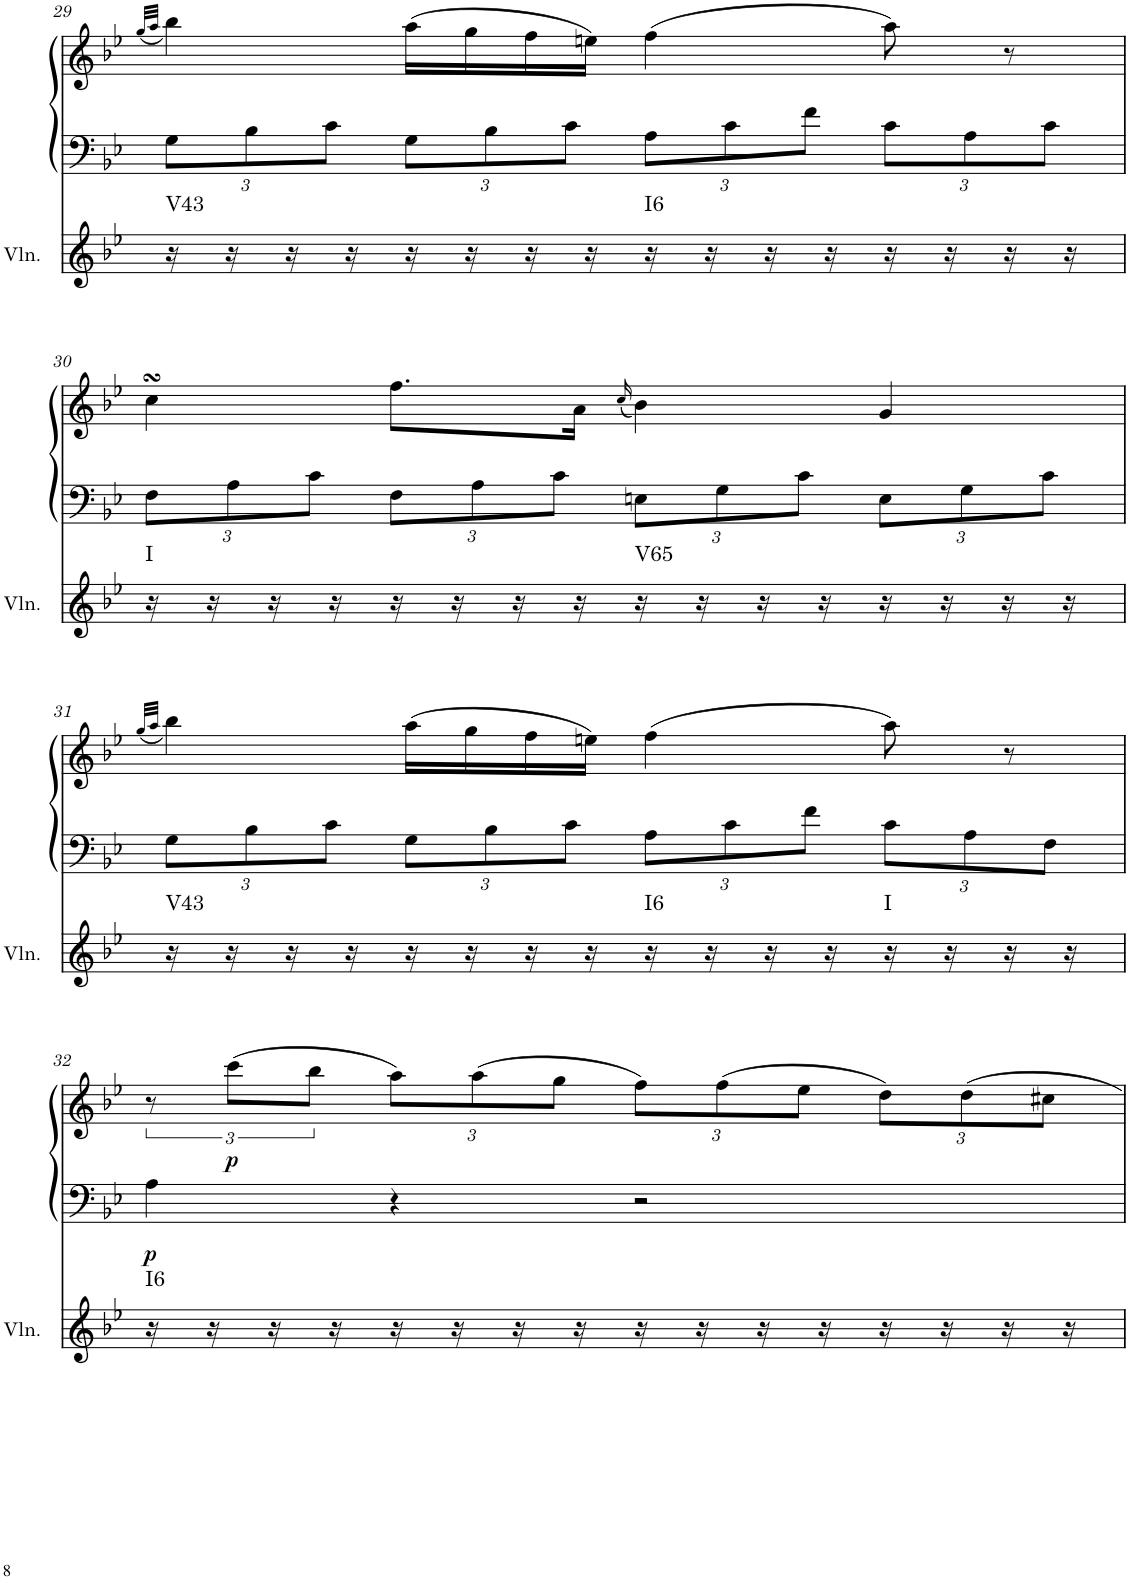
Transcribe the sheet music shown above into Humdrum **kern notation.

**kern	**harte	**kern	**kern	**dynam
*part2	*part2	*part1	*part1	*part1
*staff3	*	*staff2	*staff1	*staff1/2
*I"Violin	*	*I"Klavier linke Hand	*	*
*I'Vln.	*	*	*	*
!!LO:PB:g=z
*clefG2	*	*clefF4	*clefG2	*
*k[b-e-]	*	*k[b-e-]	*k[b-e-]	*
*M2/2	*	*M2/2	*M2/2	*
*met(c|)	*	*met(c|)	*met(c|)	*
=29	=29	=29	=29	=29
.	.	.	(32qgg/LLL	.
.	.	.	32qaa/JJJ	.
*	*	*Xbrackettup	*	*
!	!LO:H:kt=V43	!	!	!
16r	N	12G\L	4bb-\)	.
16r	.	.	.	.
.	.	12B-\	.	.
16r	.	.	.	.
.	.	12c\J	.	.
16r	.	.	.	.
16r	.	12G\L	(16aa\LL	.
16r	.	.	16gg\	.
.	.	12B-\	.	.
16r	.	.	16ff\	.
.	.	12c\J	.	.
16r	.	.	16een\JJ)	.
!	!LO:H:kt=I6	!	!	!
16r	N	12A\L	(4ff\	.
16r	.	.	.	.
.	.	12c\	.	.
16r	.	.	.	.
.	.	12f\J	.	.
16r	.	.	.	.
16r	.	12c\L	8aa\)	.
16r	.	.	.	.
.	.	12A\	.	.
16r	.	.	8r	.
.	.	12c\J	.	.
16r	.	.	.	.
!!LO:LB:g=z
=30	=30	=30	=30	=30
!	!LO:H:kt=I	!	!	!
16r	N	12F\L	4ccsSSS\	.
16r	.	.	.	.
.	.	12A\	.	.
16r	.	.	.	.
.	.	12c\J	.	.
16r	.	.	.	.
16r	.	12F\L	8.ff\L	.
16r	.	.	.	.
.	.	12A\	.	.
16r	.	.	.	.
.	.	12c\J	.	.
16r	.	.	16a\Jk	.
.	.	.	(16qcc/	.
!	!LO:H:kt=V65	!	!	!
16r	N	12En\L	4b-\)	.
16r	.	.	.	.
.	.	12G\	.	.
16r	.	.	.	.
.	.	12c\J	.	.
16r	.	.	.	.
16r	.	12E\L	4g/	.
16r	.	.	.	.
.	.	12G\	.	.
16r	.	.	.	.
.	.	12c\J	.	.
16r	.	.	.	.
!!LO:LB:g=z
=31	=31	=31	=31	=31
.	.	.	(32qgg/LLL	.
.	.	.	32qaa/JJJ	.
!	!LO:H:kt=V43	!	!	!
16r	N	12G\L	4bb-\)	.
16r	.	.	.	.
.	.	12B-\	.	.
16r	.	.	.	.
.	.	12c\J	.	.
16r	.	.	.	.
16r	.	12G\L	(16aa\LL	.
16r	.	.	16gg\	.
.	.	12B-\	.	.
16r	.	.	16ff\	.
.	.	12c\J	.	.
16r	.	.	16een\JJ)	.
!	!LO:H:kt=I6	!	!	!
16r	N	12A\L	(4ff\	.
16r	.	.	.	.
.	.	12c\	.	.
16r	.	.	.	.
.	.	12f\J	.	.
16r	.	.	.	.
!	!LO:H:kt=I	!	!	!
16r	N	12c\L	8aa\)	.
16r	.	.	.	.
.	.	12A\	.	.
16r	.	.	8r	.
.	.	12F\J	.	.
16r	.	.	.	.
!!LO:LB:g=z
=32	=32	=32	=32	=32
!	!LO:H:kt=I6	!	!	!LO:DY:b=2
16r	N	4A\	12r	p
16r	.	.	.	.
!	!	!	!	!LO:DY:b
.	.	.	(12ccc\L	p
16r	.	.	.	.
.	.	.	12bb-\J	.
16r	.	.	.	.
*	*	*	*Xbrackettup	*
16r	.	4r	12aa\L)	.
16r	.	.	.	.
.	.	.	(12aa\	.
16r	.	.	.	.
.	.	.	12gg\J	.
16r	.	.	.	.
16r	.	2r	12ff\L)	.
16r	.	.	.	.
.	.	.	(12ff\	.
16r	.	.	.	.
.	.	.	12ee-\J	.
16r	.	.	.	.
16r	.	.	12dd\L)	.
16r	.	.	.	.
.	.	.	12dd\	.
16r	.	.	.	.
.	.	.	12cc#X\J	.
16r	.	.	.	.
=	=	=	=	=
*-	*-	*-	*-	*-
